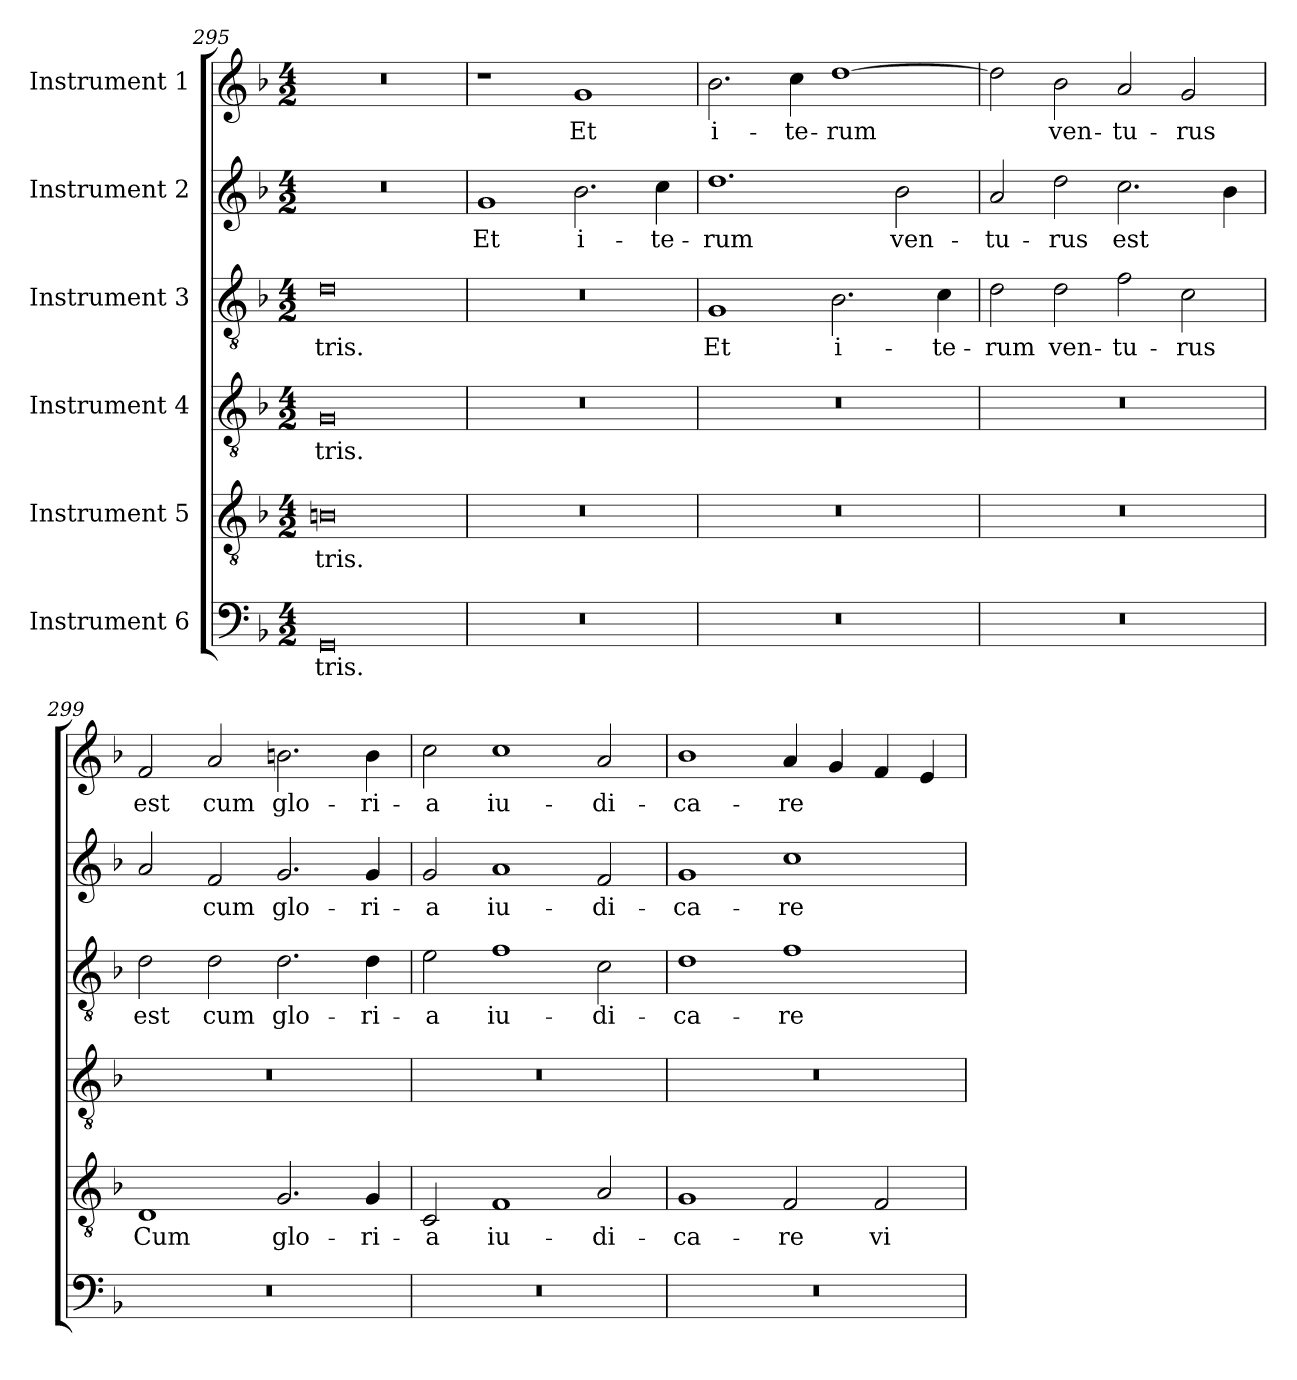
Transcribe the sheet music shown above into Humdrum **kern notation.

**kern	**text	**kern	**text	**kern	**text	**kern	**text	**kern	**text	**kern	**text
*part6	*part6	*part5	*part5	*part4	*part4	*part3	*part3	*part2	*part2	*part1	*part1
*staff6	*staff6	*staff5	*staff5	*staff4	*staff4	*staff3	*staff3	*staff2	*staff2	*staff1	*staff1
*I"Instrument 6	*	*I"Instrument 5	*	*I"Instrument 4	*	*I"Instrument 3	*	*I"Instrument 2	*	*I"Instrument 1	*
*clefF4	*	*clefGv2	*	*clefGv2	*	*clefGv2	*	*clefG2	*	*clefG2	*
*k[b-]	*	*k[b-]	*	*k[b-]	*	*k[b-]	*	*k[b-]	*	*k[b-]	*
*F:	*	*F:	*	*F:	*	*F:	*	*F:	*	*F:	*
*M4/2	*	*M4/2	*	*M4/2	*	*M4/2	*	*M4/2	*	*M4/2	*
=295	=295	=295	=295	=295	=295	=295	=295	=295	=295	=295	=295
!	!LO:LY:b:cj	!	!LO:LY:b:cj	!	!LO:LY:b:cj	!	!LO:LY:b:cj	!	!	!	!
0GG	-tris.	0Bn	-tris.	0G	-tris.	0d	-tris.	0r	.	0r	.
!!LO:PB:g=z
=296	=296	=296	=296	=296	=296	=296	=296	=296	=296	=296	=296
!	!	!	!	!	!	!	!	!	!LO:LY:b:cj	!	!
0r	.	0r	.	0r	.	0r	.	1g	Et	1r	.
!	!	!	!	!	!	!	!	!	!LO:LY:b:cj	!	!LO:LY:b:cj
.	.	.	.	.	.	.	.	2.b-\	i-	1g	Et
!	!	!	!	!	!	!	!	!	!LO:LY:b:cj	!	!
.	.	.	.	.	.	.	.	4cc\	-te-	.	.
=297	=297	=297	=297	=297	=297	=297	=297	=297	=297	=297	=297
!	!	!	!	!	!	!	!LO:LY:b:cj	!	!LO:LY:b:cj	!	!LO:LY:b:cj
0r	.	0r	.	0r	.	1G	Et	1.dd	-rum	2.b-\	i-
!	!	!	!	!	!	!	!	!	!	!	!LO:LY:b:cj
.	.	.	.	.	.	.	.	.	.	4cc\	-te-
!	!	!	!	!	!	!	!LO:LY:b:cj	!	!	!	!LO:LY:b:cj
.	.	.	.	.	.	2.B-\	i-	.	.	[>1dd	-rum
!	!	!	!	!	!	!	!	!	!LO:LY:b:cj	!	!
.	.	.	.	.	.	.	.	2b-\	ven-	.	.
!	!	!	!	!	!	!	!LO:LY:b:cj	!	!	!	!
.	.	.	.	.	.	4c\	-te-	.	.	.	.
=298	=298	=298	=298	=298	=298	=298	=298	=298	=298	=298	=298
!	!	!	!	!	!	!	!LO:LY:b:cj	!	!LO:LY:b:cj	!	!LO:LY:b:cj
0r	.	0r	.	0r	.	2d\	-rum	2a/	-tu-	2dd\]	.
!	!	!	!	!	!	!	!LO:LY:b:cj	!	!LO:LY:b:cj	!	!LO:LY:b:cj
.	.	.	.	.	.	2d\	ven-	2dd\	-rus	2b-\	ven-
!	!	!	!	!	!	!	!LO:LY:b:cj	!	!LO:LY:b:cj	!	!LO:LY:b:cj
.	.	.	.	.	.	2f\	-tu-	2.cc\	est	2a/	-tu-
!	!	!	!	!	!	!	!LO:LY:b:cj	!	!	!	!LO:LY:b:cj
.	.	.	.	.	.	2c\	-rus	.	.	2g/	-rus
!	!	!	!	!	!	!	!	!	!LO:LY:b:cj	!	!
.	.	.	.	.	.	.	.	4b-\	.	.	.
=299	=299	=299	=299	=299	=299	=299	=299	=299	=299	=299	=299
!	!	!	!LO:LY:b:cj	!	!	!	!LO:LY:b:cj	!	!LO:LY:b:cj	!	!LO:LY:b:cj
0r	.	1D	Cum	0r	.	2d\	est	2a/	.	2f/	est
!	!	!	!	!	!	!	!LO:LY:b:cj	!	!LO:LY:b:cj	!	!LO:LY:b:cj
.	.	.	.	.	.	2d\	cum	2f/	cum	2a/	cum
!	!	!	!LO:LY:b:cj	!	!	!	!LO:LY:b:cj	!	!LO:LY:b:cj	!	!LO:LY:b:cj
.	.	2.G/	glo-	.	.	2.d\	glo-	2.g/	glo-	2.bn\	glo-
!	!	!	!LO:LY:b:cj	!	!	!	!LO:LY:b:cj	!	!LO:LY:b:cj	!	!LO:LY:b:cj
.	.	4G/	-ri-	.	.	4d\	-ri-	4g/	-ri-	4b\	-ri-
=300	=300	=300	=300	=300	=300	=300	=300	=300	=300	=300	=300
!	!	!	!LO:LY:b:cj	!	!	!	!LO:LY:b:cj	!	!LO:LY:b:cj	!	!LO:LY:b:cj
0r	.	2C/	-a	0r	.	2e\	-a	2g/	-a	2cc\	-a
!	!	!	!LO:LY:b:cj	!	!	!	!LO:LY:b:cj	!	!LO:LY:b:cj	!	!LO:LY:b:cj
.	.	1F	iu-	.	.	1f	iu-	1a	iu-	1cc	iu-
!	!	!	!LO:LY:b:cj	!	!	!	!LO:LY:b:cj	!	!LO:LY:b:cj	!	!LO:LY:b:cj
.	.	2A/	-di-	.	.	2c\	-di-	2f/	-di-	2a/	-di-
=301	=301	=301	=301	=301	=301	=301	=301	=301	=301	=301	=301
!	!	!	!LO:LY:b:cj	!	!	!	!LO:LY:b:cj	!	!LO:LY:b:cj	!	!LO:LY:b:cj
0r	.	1G	-ca-	0r	.	1d	-ca-	1g	-ca-	1b-	-ca-
!	!	!	!LO:LY:b:cj	!	!	!	!LO:LY:b:cj	!	!LO:LY:b:cj	!	!LO:LY:b:cj
.	.	2F/	-re	.	.	1f	-re	1cc	-re	4a/	-re
!	!	!	!	!	!	!	!	!	!	!	!LO:LY:b:cj
.	.	.	.	.	.	.	.	.	.	4g/	.
!	!	!	!LO:LY:b:cj	!	!	!	!	!	!	!	!LO:LY:b:cj
.	.	2F/	vi-	.	.	.	.	.	.	4f/	.
!	!	!	!	!	!	!	!	!	!	!	!LO:LY:b:cj
.	.	.	.	.	.	.	.	.	.	4e/	.
=	=	=	=	=	=	=	=	=	=	=	=
*-	*-	*-	*-	*-	*-	*-	*-	*-	*-	*-	*-
